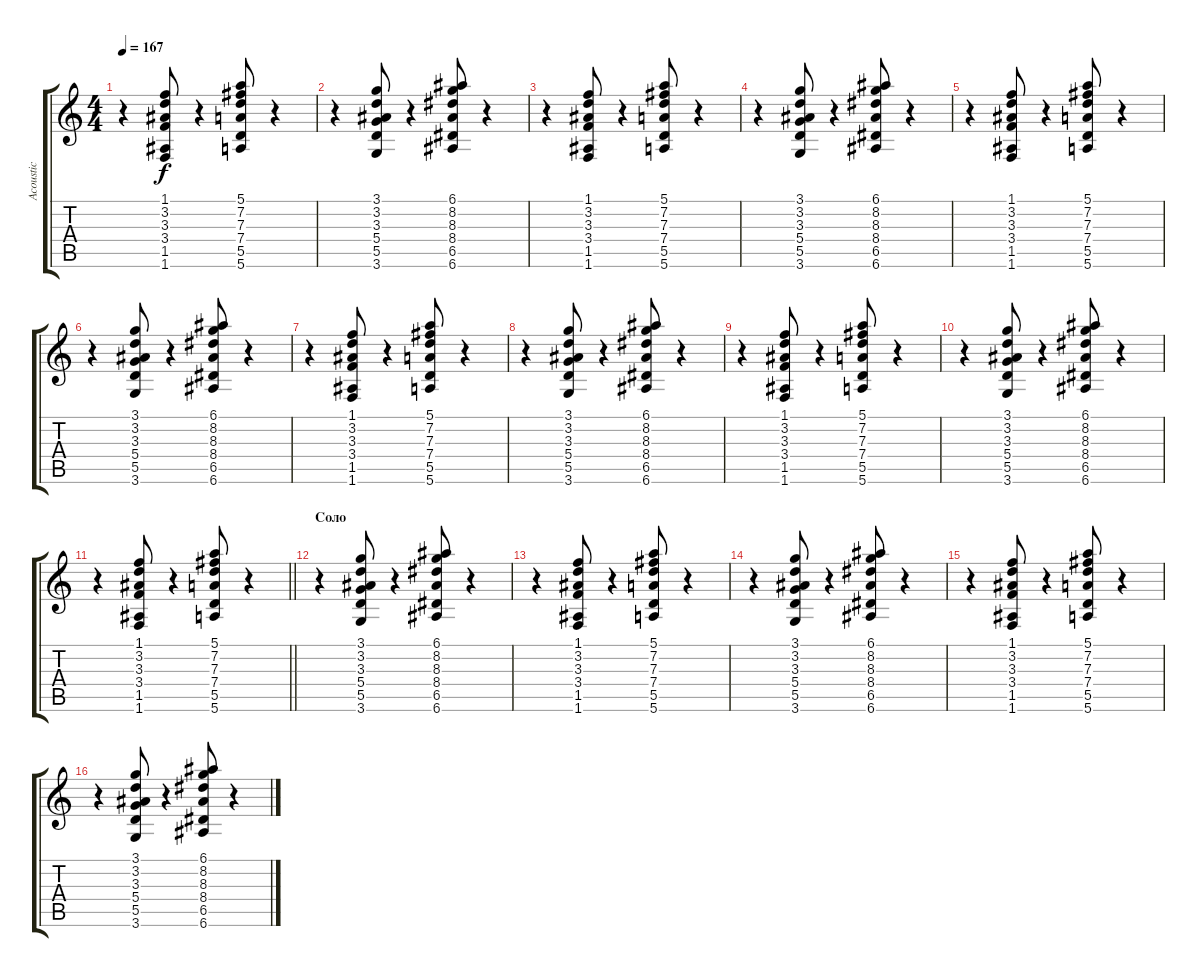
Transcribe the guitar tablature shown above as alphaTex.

\track ("Acoustic" "Acoustic") {instrument acousticguitarsteel}
\staff {score tabs}
\tuning (E4 B3 G3 D3 A2 E2) {hide}
\ts (4 4)
\tempo 167
\clef g2
\ks c
r.4{dy f} (1.1 3.2 3.3 3.4 1.5 1.6).8 r.4 (5.1 7.2 7.3 7.4 5.5 5.6).8 r.4 |
r.4 (3.1 3.2 3.3 5.4 5.5 3.6).8 r.4 (6.1 8.2 8.3 8.4 6.5 6.6).8 r.4 |
r.4 (1.1 3.2 3.3 3.4 1.5 1.6).8 r.4 (5.1 7.2 7.3 7.4 5.5 5.6).8 r.4 |
r.4 (3.1 3.2 3.3 5.4 5.5 3.6).8 r.4 (6.1 8.2 8.3 8.4 6.5 6.6).8 r.4 |
r.4 (1.1 3.2 3.3 3.4 1.5 1.6).8 r.4 (5.1 7.2 7.3 7.4 5.5 5.6).8 r.4 |
r.4 (3.1 3.2 3.3 5.4 5.5 3.6).8 r.4 (6.1 8.2 8.3 8.4 6.5 6.6).8 r.4 |
r.4 (1.1 3.2 3.3 3.4 1.5 1.6).8 r.4 (5.1 7.2 7.3 7.4 5.5 5.6).8 r.4 |
r.4 (3.1 3.2 3.3 5.4 5.5 3.6).8 r.4 (6.1 8.2 8.3 8.4 6.5 6.6).8 r.4 |
r.4 (1.1 3.2 3.3 3.4 1.5 1.6).8 r.4 (5.1 7.2 7.3 7.4 5.5 5.6).8 r.4 |
r.4 (3.1 3.2 3.3 5.4 5.5 3.6).8 r.4 (6.1 8.2 8.3 8.4 6.5 6.6).8 r.4 |
\barLineRight lightlight
r.4 (1.1 3.2 3.3 3.4 1.5 1.6).8 r.4 (5.1 7.2 7.3 7.4 5.5 5.6).8 r.4 |
\section ("" "Соло")
r.4 (3.1 3.2 3.3 5.4 5.5 3.6).8 r.4 (6.1 8.2 8.3 8.4 6.5 6.6).8 r.4 |
r.4 (1.1 3.2 3.3 3.4 1.5 1.6).8 r.4 (5.1 7.2 7.3 7.4 5.5 5.6).8 r.4 |
r.4 (3.1 3.2 3.3 5.4 5.5 3.6).8 r.4 (6.1 8.2 8.3 8.4 6.5 6.6).8 r.4 |
r.4 (1.1 3.2 3.3 3.4 1.5 1.6).8 r.4 (5.1 7.2 7.3 7.4 5.5 5.6).8 r.4 |
r.4 (3.1 3.2 3.3 5.4 5.5 3.6).8 r.4 (6.1 8.2 8.3 8.4 6.5 6.6).8 r.4
